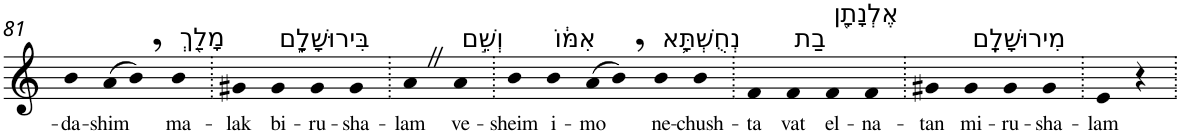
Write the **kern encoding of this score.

**kern	**text
*part1	*part1
*staff1	*staff1
*I"Piano	*
*I'Pno	*
!!LO:PB:g=z
*clefG2	*
*k[]	*
=81	=81
!	!LO:LY:b
4b	-da-
!	!LO:LY:b
(>8a	-shim
8b,)	.
!LO:TX:a:t=מָלַ֖ךְ	!
!	!LO:LY:b
4b	ma-
=82.	=82.
!	!LO:LY:b
4g#X	-lak
!LO:TX:a:t=בִּירוּשָׁלִָ֑ם	!
!	!LO:LY:b
4g#	bi-
!	!LO:LY:b
4g#	-ru-
!	!LO:LY:b
4g#	-sha-
=83.	=83.
!	!LO:LY:b
4aZ	-lam
!LO:TX:a:t=וְשֵׁ֣ם	!
!	!LO:LY:b
4a	ve-
=84.	=84.
!	!LO:LY:b
4b	-sheim
!LO:TX:a:t=אִמּ֔וֹ	!
!	!LO:LY:b
4b	i-
!	!LO:LY:b
(>8a	-mo
8b,)	.
!LO:TX:a:t=נְחֻשְׁתָּ֥א	!
!	!LO:LY:b
4b	ne-
!	!LO:LY:b
4b	-chush-
=85.	=85.
!	!LO:LY:b
4f	-ta
!LO:TX:a:t=בַת	!
!	!LO:LY:b
4f	vat
!LO:TX:a:t=אֶלְנָתָ֖ן	!
!	!LO:LY:b
4f	el-
!	!LO:LY:b
4f	-na-
=86.	=86.
!	!LO:LY:b
4g#X	-tan
!LO:TX:a:t=מִירוּשָׁלִָֽם	!
!	!LO:LY:b
4g#	mi-
!	!LO:LY:b
4g#	-ru-
!	!LO:LY:b
4g#	-sha-
=87.	=87.
!	!LO:LY:b
4e	-lam
4r	.
=.	=.
*-	*-
